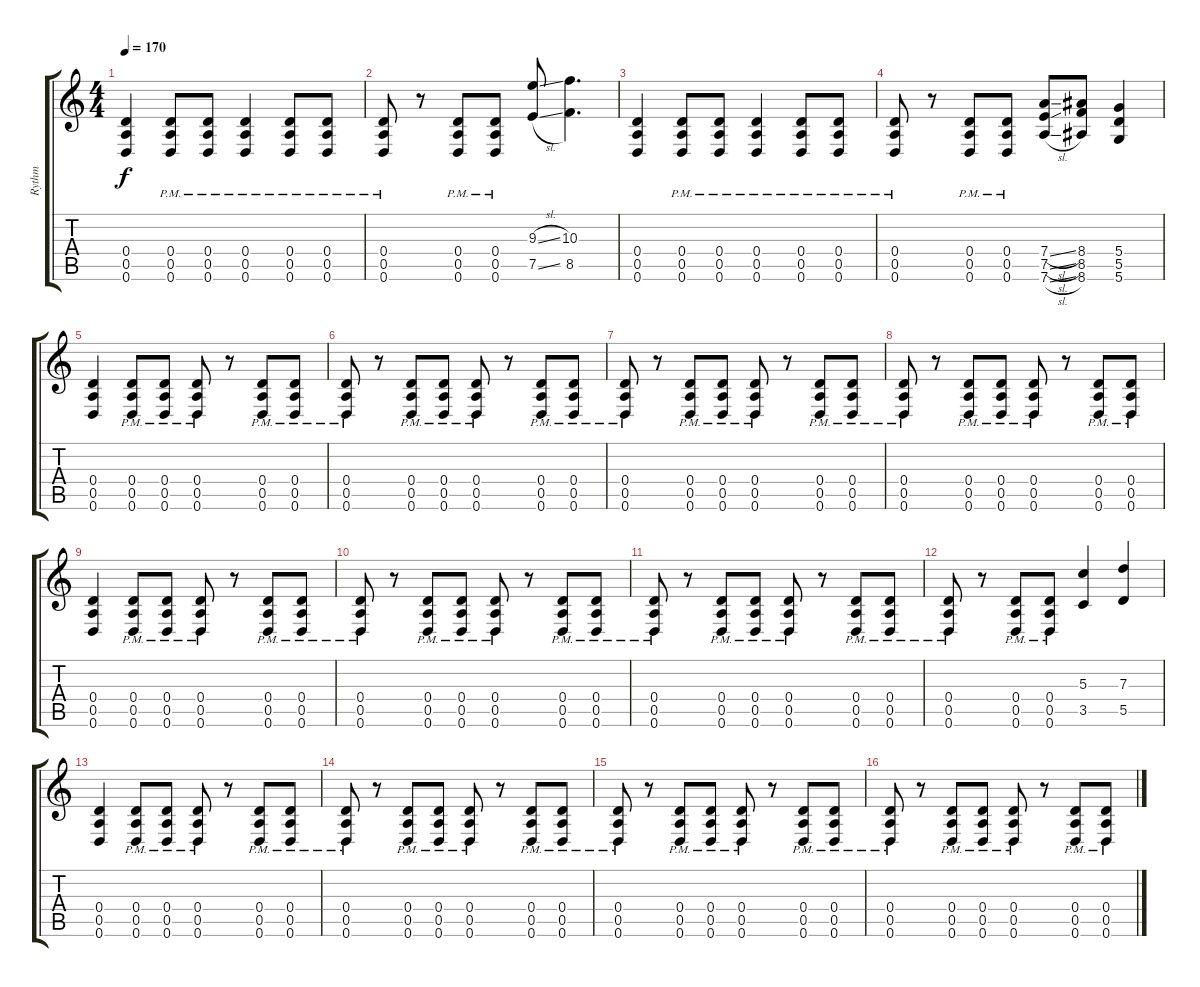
\track ("Rythm" "Rythm") {instrument distortionguitar}
\staff {score tabs}
\tuning (E4 B3 G3 D3 A2 D2) {hide}
\ts (4 4)
\tempo 170
\clef g2
\ks c
(0.4 0.5 0.6).4{dy f} (0.4{pm} 0.5{pm} 0.6{pm}).8 (0.4{pm} 0.5{pm} 0.6{pm}).8 (0.4{pm} 0.5{pm} 0.6{pm}).4 (0.4{pm} 0.5{pm} 0.6{pm}).8 (0.4{pm} 0.5{pm} 0.6{pm}).8 |
(0.4{pm} 0.5{pm} 0.6{pm}).8 r.8 (0.4{pm} 0.5{pm} 0.6{pm}).8 (0.4{pm} 0.5{pm} 0.6{pm}).8 (9.3{sl} 7.5{sl}).8 (10.3 8.5).4{d} |
(0.4 0.5 0.6).4 (0.4{pm} 0.5{pm} 0.6{pm}).8 (0.4{pm} 0.5{pm} 0.6{pm}).8 (0.4{pm} 0.5{pm} 0.6{pm}).4 (0.4{pm} 0.5{pm} 0.6{pm}).8 (0.4{pm} 0.5{pm} 0.6{pm}).8 |
(0.4{pm} 0.5{pm} 0.6{pm}).8 r.8 (0.4{pm} 0.5{pm} 0.6{pm}).8 (0.4{pm} 0.5{pm} 0.6{pm}).8 (7.4{sl} 7.5{sl} 7.6{sl}).8 (8.4 8.5 8.6).8 (5.4 5.5 5.6).4 |
(0.4 0.5 0.6).4 (0.4{pm} 0.5{pm} 0.6{pm}).8 (0.4{pm} 0.5{pm} 0.6{pm}).8 (0.4{pm} 0.5{pm} 0.6{pm}).8 r.8 (0.4{pm} 0.5{pm} 0.6{pm}).8 (0.4{pm} 0.5{pm} 0.6{pm}).8 |
(0.4{pm} 0.5{pm} 0.6{pm}).8 r.8 (0.4{pm} 0.5{pm} 0.6{pm}).8 (0.4{pm} 0.5{pm} 0.6{pm}).8 (0.4{pm} 0.5{pm} 0.6{pm}).8 r.8 (0.4{pm} 0.5{pm} 0.6{pm}).8 (0.4{pm} 0.5{pm} 0.6{pm}).8 |
(0.4{pm} 0.5{pm} 0.6{pm}).8 r.8 (0.4{pm} 0.5{pm} 0.6{pm}).8 (0.4{pm} 0.5{pm} 0.6{pm}).8 (0.4{pm} 0.5{pm} 0.6{pm}).8 r.8 (0.4{pm} 0.5{pm} 0.6{pm}).8 (0.4{pm} 0.5{pm} 0.6{pm}).8 |
(0.4{pm} 0.5{pm} 0.6{pm}).8 r.8 (0.4{pm} 0.5{pm} 0.6{pm}).8 (0.4{pm} 0.5{pm} 0.6{pm}).8 (0.4{pm} 0.5{pm} 0.6{pm}).8 r.8 (0.4{pm} 0.5{pm} 0.6{pm}).8 (0.4{pm} 0.5{pm} 0.6{pm}).8 |
(0.4 0.5 0.6).4 (0.4{pm} 0.5{pm} 0.6{pm}).8 (0.4{pm} 0.5{pm} 0.6{pm}).8 (0.4{pm} 0.5{pm} 0.6{pm}).8 r.8 (0.4{pm} 0.5{pm} 0.6{pm}).8 (0.4{pm} 0.5{pm} 0.6{pm}).8 |
(0.4{pm} 0.5{pm} 0.6{pm}).8 r.8 (0.4{pm} 0.5{pm} 0.6{pm}).8 (0.4{pm} 0.5{pm} 0.6{pm}).8 (0.4{pm} 0.5{pm} 0.6{pm}).8 r.8 (0.4{pm} 0.5{pm} 0.6{pm}).8 (0.4{pm} 0.5{pm} 0.6{pm}).8 |
(0.4{pm} 0.5{pm} 0.6{pm}).8 r.8 (0.4{pm} 0.5{pm} 0.6{pm}).8 (0.4{pm} 0.5{pm} 0.6{pm}).8 (0.4{pm} 0.5{pm} 0.6{pm}).8 r.8 (0.4{pm} 0.5{pm} 0.6{pm}).8 (0.4{pm} 0.5{pm} 0.6{pm}).8 |
(0.4{pm} 0.5{pm} 0.6{pm}).8 r.8 (0.4{pm} 0.5{pm} 0.6{pm}).8 (0.4{pm} 0.5{pm} 0.6{pm}).8 (5.3 3.5).4 (7.3 5.5).4 |
(0.4 0.5 0.6).4 (0.4{pm} 0.5{pm} 0.6{pm}).8 (0.4{pm} 0.5{pm} 0.6{pm}).8 (0.4{pm} 0.5{pm} 0.6{pm}).8 r.8 (0.4{pm} 0.5{pm} 0.6{pm}).8 (0.4{pm} 0.5{pm} 0.6{pm}).8 |
(0.4{pm} 0.5{pm} 0.6{pm}).8 r.8 (0.4{pm} 0.5{pm} 0.6{pm}).8 (0.4{pm} 0.5{pm} 0.6{pm}).8 (0.4{pm} 0.5{pm} 0.6{pm}).8 r.8 (0.4{pm} 0.5{pm} 0.6{pm}).8 (0.4{pm} 0.5{pm} 0.6{pm}).8 |
(0.4{pm} 0.5{pm} 0.6{pm}).8 r.8 (0.4{pm} 0.5{pm} 0.6{pm}).8 (0.4{pm} 0.5{pm} 0.6{pm}).8 (0.4{pm} 0.5{pm} 0.6{pm}).8 r.8 (0.4{pm} 0.5{pm} 0.6{pm}).8 (0.4{pm} 0.5{pm} 0.6{pm}).8 |
(0.4{pm} 0.5{pm} 0.6{pm}).8 r.8 (0.4{pm} 0.5{pm} 0.6{pm}).8 (0.4{pm} 0.5{pm} 0.6{pm}).8 (0.4{pm} 0.5{pm} 0.6{pm}).8 r.8 (0.4{pm} 0.5{pm} 0.6{pm}).8 (0.4{pm} 0.5{pm} 0.6{pm}).8
